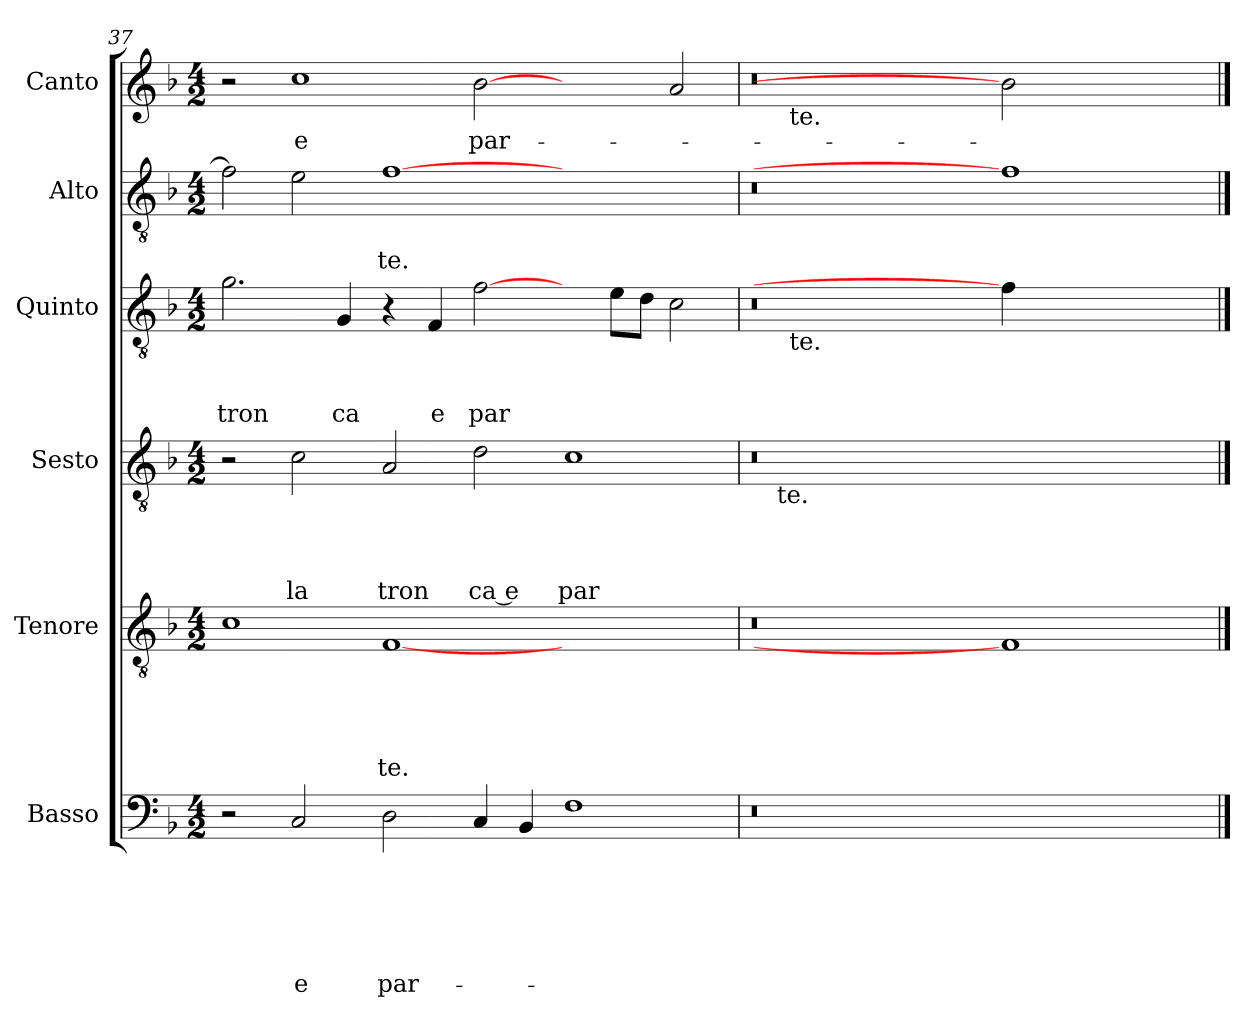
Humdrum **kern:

**kern	**text	**text	**text	**text	**text	**text	**kern	**text	**text	**text	**text	**text	**kern	**text	**text	**text	**text	**kern	**text	**text	**text	**kern	**text	**text	**kern	**text
*part6	*part6	*part6	*part6	*part6	*part6	*part6	*part5	*part5	*part5	*part5	*part5	*part5	*part4	*part4	*part4	*part4	*part4	*part3	*part3	*part3	*part3	*part2	*part2	*part2	*part1	*part1
*staff6	*staff6	*staff6	*staff6	*staff6	*staff6	*staff6	*staff5	*staff5	*staff5	*staff5	*staff5	*staff5	*staff4	*staff4	*staff4	*staff4	*staff4	*staff3	*staff3	*staff3	*staff3	*staff2	*staff2	*staff2	*staff1	*staff1
*I"Basso	*	*	*	*	*	*	*I"Tenore	*	*	*	*	*	*I"Sesto	*	*	*	*	*I"Quinto	*	*	*	*I"Alto	*	*	*I"Canto	*
*clefF4	*	*	*	*	*	*	*clefGv2	*	*	*	*	*	*clefGv2	*	*	*	*	*clefGv2	*	*	*	*clefGv2	*	*	*clefG2	*
*ITrd-3c-5	*	*	*	*	*	*	*ITrd-3c-5	*	*	*	*	*	*ITrd-3c-5	*	*	*	*	*ITrd-3c-5	*	*	*	*ITrd-3c-5	*	*	*	*
*k[b-e-]	*	*	*	*	*	*	*k[b-e-]	*	*	*	*	*	*k[b-e-]	*	*	*	*	*k[b-e-]	*	*	*	*k[b-e-]	*	*	*k[b-]	*
*B-:	*	*	*	*	*	*	*B-:	*	*	*	*	*	*B-:	*	*	*	*	*B-:	*	*	*	*B-:	*	*	*F:	*
*M4/2	*	*	*	*	*	*	*M4/2	*	*	*	*	*	*M4/2	*	*	*	*	*M4/2	*	*	*	*M4/2	*	*	*M4/2	*
=37	=37	=37	=37	=37	=37	=37	=37	=37	=37	=37	=37	=37	=37	=37	=37	=37	=37	=37	=37	=37	=37	=37	=37	=37	=37	=37
!	!	!	!	!	!	!	!	!	!	!	!	!	!	!	!	!	!	!	!	!	!LO:LY:b	!	!	!	!	!
2r	.	.	.	.	.	.	1f	.	.	.	.	.	2r	.	.	.	.	2.cc\	.	.	tron	2b-\]	.	.	2r	.
!	!	!	!	!	!	!LO:LY:b	!	!	!	!	!	!	!	!	!	!	!LO:LY:b	!	!	!	!	!	!	!	!	!LO:LY:b
2F/	.	.	.	.	.	e	.	.	.	.	.	.	2f\	.	.	.	la	.	.	.	.	2a\	.	.	1cc	e
!	!	!	!	!	!	!	!	!	!	!	!	!	!	!	!	!	!	!	!	!	!LO:LY:b	!	!	!	!	!
.	.	.	.	.	.	.	.	.	.	.	.	.	.	.	.	.	.	4c/	.	.	ca	.	.	.	.	.
!	!	!	!	!	!	!LO:LY:b	!	!	!	!	!	!LO:LY:b	!	!	!	!	!LO:LY:b	!	!	!	!	!	!	!LO:LY:b	!	!
2G\	.	.	.	.	.	par-	[1B-	.	.	.	.	te.	2d/	.	.	.	tron	4r	.	.	.	[1b-	.	te.	.	.
!	!	!	!	!	!	!	!	!	!	!	!	!	!	!	!	!	!	!	!	!	!LO:LY:b	!	!	!	!	!
.	.	.	.	.	.	.	.	.	.	.	.	.	.	.	.	.	.	4B-/	.	.	e	.	.	.	.	.
!	!	!	!	!	!	!	!	!	!	!	!	!	!	!	!	!	!LO:LY:b:rj	!	!	!	!LO:LY:b	!	!	!	!	!LO:LY:b
4F/	.	.	.	.	.	.	.	.	.	.	.	.	2g\	.	.	.	ca e	[2b-\	.	.	par	.	.	.	[2b-	par-
4E-/	.	.	.	.	.	.	.	.	.	.	.	.	.	.	.	.	.	.	.	.	.	.	.	.	.	.
!	!	!	!	!	!	!	!	!	!	!	!	!	!	!	!	!	!LO:LY:b	!	!	!	!	!	!	!	!	!
1B-	.	.	.	.	.	.	1ryy	.	.	.	.	.	1f	.	.	.	par	4ryy	.	.	.	1ryy	.	.	2ryy	.
.	.	.	.	.	.	.	.	.	.	.	.	.	.	.	.	.	.	8a\L	.	.	.	.	.	.	.	.
.	.	.	.	.	.	.	.	.	.	.	.	.	.	.	.	.	.	8g\J	.	.	.	.	.	.	.	.
.	.	.	.	.	.	.	.	.	.	.	.	.	.	.	.	.	.	2f\	.	.	.	.	.	.	2a/	.
=38	=38	=38	=38	=38	=38	=38	=38	=38	=38	=38	=38	=38	=38	=38	=38	=38	=38	=38	=38	=38	=38	=38	=38	=38	=38	=38
*	*	*	*	*	*	*	*	*	*	*	*	*	*^	*	*	*	*	*^	*	*	*	*	*	*	*^	*
0r	.	.	.	.	.	.	0r	.	.	.	.	.	0r	16.ryy	.	.	.	.	0r	8ryy	.	.	.	0r	.	.	0r	8ryy	.
!	!	!	!	!	!	!	!	!	!	!	!	!	!	!LO:TX:b:t=te.	!	!	!	!	!	!	!	!	!	!	!	!	!	!	!
.	.	.	.	.	.	.	.	.	.	.	.	.	.	1ryy	.	.	.	.	.	.	.	.	.	.	.	.	.	.	.
!	!	!	!	!	!	!	!	!	!	!	!	!	!	!	!	!	!	!	!	!	!	!	!	!	!	!	!	!LO:TX:b:t=te.	!
!	!	!	!	!	!	!	!	!	!	!	!	!	!	!	!	!	!	!	!	!LO:TX:b:t=te.	!	!	!	!	!	!	!	!	!
.	.	.	.	.	.	.	.	.	.	.	.	.	.	.	.	.	.	.	.	1ryy	.	.	.	.	.	.	.	1ryy	.
.	.	.	.	.	.	.	.	.	.	.	.	.	.	1ryy	.	.	.	.	.	.	.	.	.	.	.	.	.	.	.
.	.	.	.	.	.	.	.	.	.	.	.	.	.	.	.	.	.	.	.	1...ryy	.	.	.	.	.	.	.	1...ryy	.
1ryy	.	.	.	.	.	.	1B-]	.	.	.	.	.	1ryy	.	.	.	.	.	4b-\]	.	.	.	.	1b-]	.	.	2b-]	.	.
.	.	.	.	.	.	.	.	.	.	.	.	.	.	2ryy	.	.	.	.	.	.	.	.	.	.	.	.	.	.	.
.	.	.	.	.	.	.	.	.	.	.	.	.	.	.	.	.	.	.	2.ryy	.	.	.	.	.	.	.	.	.	.
.	.	.	.	.	.	.	.	.	.	.	.	.	.	.	.	.	.	.	.	.	.	.	.	.	.	.	2ryy	.	.
.	.	.	.	.	.	.	.	.	.	.	.	.	.	4ryy	.	.	.	.	.	.	.	.	.	.	.	.	.	.	.
.	.	.	.	.	.	.	.	.	.	.	.	.	.	8ryy	.	.	.	.	.	.	.	.	.	.	.	.	.	.	.
.	.	.	.	.	.	.	.	.	.	.	.	.	.	32ryy	.	.	.	.	.	.	.	.	.	.	.	.	.	.	.
*	*	*	*	*	*	*	*	*	*	*	*	*	*v	*v	*	*	*	*	*	*	*	*	*	*	*	*	*v	*v	*
*	*	*	*	*	*	*	*	*	*	*	*	*	*	*	*	*	*	*v	*v	*	*	*	*	*	*	*	*
==	==	==	==	==	==	==	==	==	==	==	==	==	==	==	==	==	==	==	==	==	==	==	==	==	==	==
*-	*-	*-	*-	*-	*-	*-	*-	*-	*-	*-	*-	*-	*-	*-	*-	*-	*-	*-	*-	*-	*-	*-	*-	*-	*-	*-
